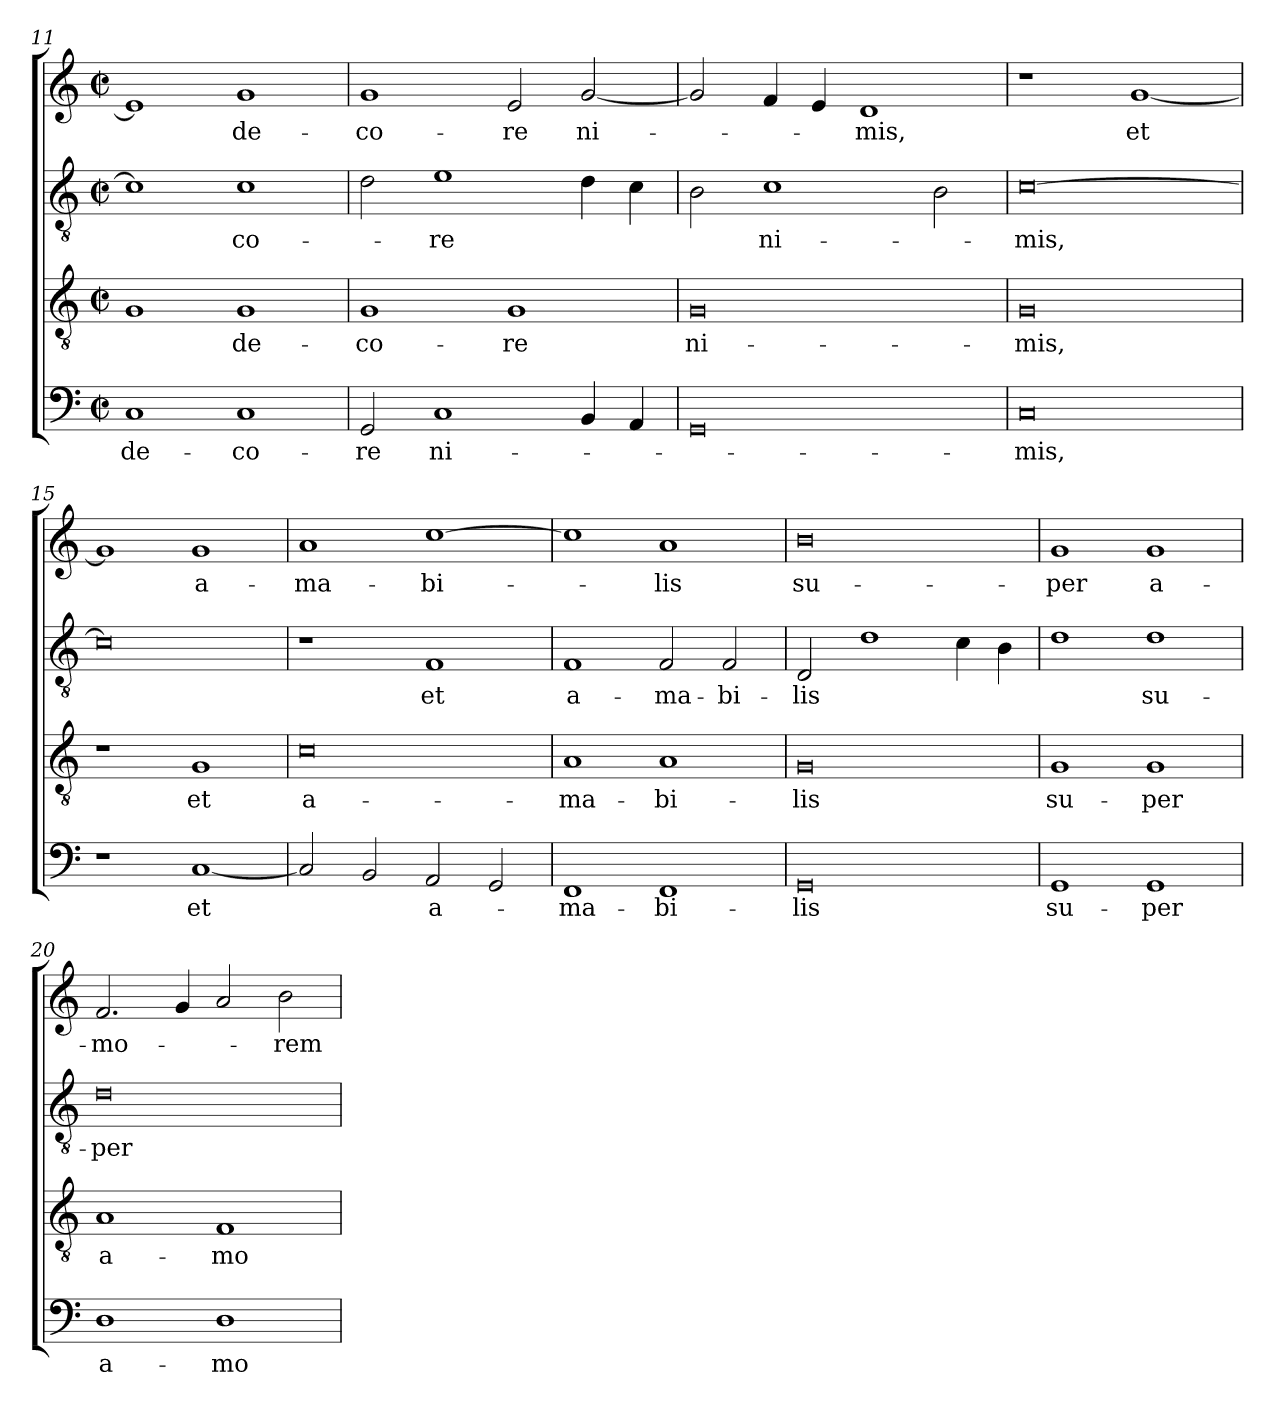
**kern	**text	**kern	**text	**kern	**text	**kern	**text
*part4	*part4	*part3	*part3	*part2	*part2	*part1	*part1
*staff4	*staff4	*staff3	*staff3	*staff2	*staff2	*staff1	*staff1
*clefF4	*	*clefGv2	*	*clefGv2	*	*clefG2	*
*k[]	*	*k[]	*	*k[]	*	*k[]	*
*C:	*	*C:	*	*C:	*	*C:	*
*M2/2	*	*M2/2	*	*M2/2	*	*M2/2	*
*met(c|)	*	*met(c|)	*	*met(c|)	*	*met(c|)	*
=11	=11	=11	=11	=11	=11	=11	=11
!	!LO:LY:b	!	!	!	!	!	!
1C	de-	1G	.	1c]	.	1e]	.
!	!LO:LY:b	!	!LO:LY:b	!	!LO:LY:b	!	!LO:LY:b
1C	-co-	1G	de-	1c	-co-	1g	de-
=12	=12	=12	=12	=12	=12	=12	=12
!	!LO:LY:b	!	!LO:LY:b	!	!	!	!LO:LY:b
2GG/	-re	1G	-co-	2d\	.	1g	-co-
!	!LO:LY:b	!	!	!	!LO:LY:b	!	!
1C	ni-	.	.	1e	-re	.	.
!	!	!	!LO:LY:b	!	!	!	!LO:LY:b
.	.	1G	-re	.	.	2e/	-re
!	!	!	!	!	!	!	!LO:LY:b
4BB/	.	.	.	4d\	.	[2g/	ni-
4AA/	.	.	.	4c\	.	.	.
=13	=13	=13	=13	=13	=13	=13	=13
!	!	!	!LO:LY:b	!	!	!	!
0GG	.	0G	ni-	2B\	.	2g/]	.
!	!	!	!	!	!LO:LY:b	!	!
.	.	.	.	1c	ni-	4f/	.
.	.	.	.	.	.	4e/	.
!	!	!	!	!	!	!	!LO:LY:b
.	.	.	.	.	.	1d	-mis,
.	.	.	.	2B\	.	.	.
=14	=14	=14	=14	=14	=14	=14	=14
!	!LO:LY:b	!	!LO:LY:b	!	!LO:LY:b	!	!
0C	-mis,	0G	-mis,	[0c	-mis,	1r	.
!	!	!	!	!	!	!	!LO:LY:b
.	.	.	.	.	.	[1g	et
=15	=15	=15	=15	=15	=15	=15	=15
1r	.	1r	.	0c]	.	1g]	.
!	!LO:LY:b	!	!LO:LY:b	!	!	!	!LO:LY:b
[1C	et	1G	et	.	.	1g	a-
!!LO:LB:g=z
=16	=16	=16	=16	=16	=16	=16	=16
!	!	!	!LO:LY:b	!	!	!	!LO:LY:b
2C/]	.	0c	a-	1r	.	1a	-ma-
2BB/	.	.	.	.	.	.	.
!	!LO:LY:b	!	!	!	!LO:LY:b	!	!LO:LY:b
2AA/	a-	.	.	1F	et	[1cc	-bi-
2GG/	.	.	.	.	.	.	.
=17	=17	=17	=17	=17	=17	=17	=17
!	!LO:LY:b	!	!LO:LY:b	!	!LO:LY:b	!	!
1FF	-ma-	1A	-ma-	1F	a-	1cc]	.
!	!LO:LY:b	!	!LO:LY:b	!	!LO:LY:b	!	!LO:LY:b
1FF	-bi-	1A	-bi-	2F/	-ma-	1a	-lis
!	!	!	!	!	!LO:LY:b	!	!
.	.	.	.	2F/	-bi-	.	.
=18	=18	=18	=18	=18	=18	=18	=18
!	!LO:LY:b	!	!LO:LY:b	!	!LO:LY:b	!	!LO:LY:b
0GG	-lis	0G	-lis	2D/	-lis	0b	su-
.	.	.	.	1d	.	.	.
.	.	.	.	4c\	.	.	.
.	.	.	.	4B\	.	.	.
=19	=19	=19	=19	=19	=19	=19	=19
!	!LO:LY:b	!	!LO:LY:b	!	!	!	!LO:LY:b
1GG	su-	1G	su-	1d	.	1g	-per
!	!LO:LY:b	!	!LO:LY:b	!	!LO:LY:b	!	!LO:LY:b
1GG	-per	1G	-per	1d	su-	1g	a-
=20	=20	=20	=20	=20	=20	=20	=20
!	!LO:LY:b	!	!LO:LY:b	!	!LO:LY:b	!	!LO:LY:b
1D	a-	1A	a-	0d	-per	2.f/	-mo-
.	.	.	.	.	.	4g/	.
!	!LO:LY:b	!	!LO:LY:b	!	!	!	!
1D	-mo-	1F	-mo-	.	.	2a/	.
!	!	!	!	!	!	!	!LO:LY:b
.	.	.	.	.	.	2b\	-rem
=	=	=	=	=	=	=	=
*-	*-	*-	*-	*-	*-	*-	*-
